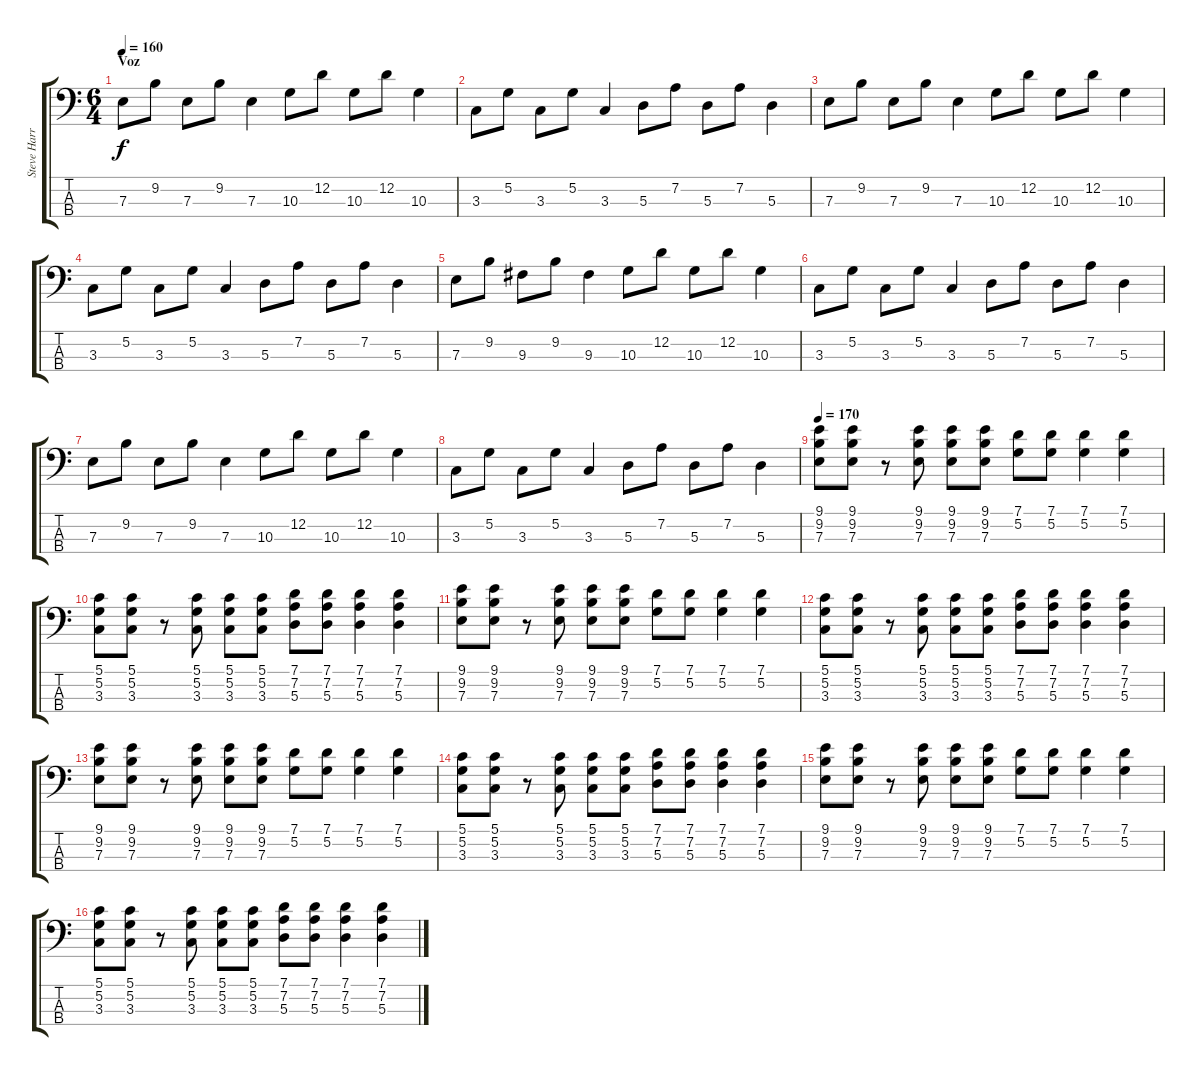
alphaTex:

\track ("Steve Harris" "Steve Harr") {instrument electricbassfinger}
\staff {score tabs}
\tuning (G2 D2 A1 E1) {hide}
\ts (6 4)
\section ("" "Voz")
\tempo 160
\clef f4
\ks c
7.3.8{dy f} 9.2.8 7.3.8 9.2.8 7.3.4 10.3.8 12.2.8 10.3.8 12.2.8 10.3.4 |
\section ("" "")
3.3.8 5.2.8 3.3.8 5.2.8 3.3.4 5.3.8 7.2.8 5.3.8 7.2.8 5.3.4 |
7.3.8 9.2.8 7.3.8 9.2.8 7.3.4 10.3.8 12.2.8 10.3.8 12.2.8 10.3.4 |
3.3.8 5.2.8 3.3.8 5.2.8 3.3.4 5.3.8 7.2.8 5.3.8 7.2.8 5.3.4 |
7.3.8 9.2.8 9.3.8 9.2.8 9.3.4 10.3.8 12.2.8 10.3.8 12.2.8 10.3.4 |
3.3.8 5.2.8 3.3.8 5.2.8 3.3.4 5.3.8 7.2.8 5.3.8 7.2.8 5.3.4 |
7.3.8 9.2.8 7.3.8 9.2.8 7.3.4 10.3.8 12.2.8 10.3.8 12.2.8 10.3.4 |
3.3.8 5.2.8 3.3.8 5.2.8 3.3.4 5.3.8 7.2.8 5.3.8 7.2.8 5.3.4 |
\tempo 170
(9.1 9.2 7.3).8 (9.1 9.2 7.3).8 r.8 (9.1 9.2 7.3).8 (9.1 9.2 7.3).8 (9.1 9.2 7.3).8 (7.1 5.2).8 (7.1 5.2).8 (7.1 5.2).4 (7.1 5.2).4 |
(5.1 5.2 3.3).8 (5.1 5.2 3.3).8 r.8 (5.1 5.2 3.3).8 (5.1 5.2 3.3).8 (5.1 5.2 3.3).8 (7.1 7.2 5.3).8 (7.1 7.2 5.3).8 (7.1 7.2 5.3).4 (7.1 7.2 5.3).4 |
(9.1 9.2 7.3).8 (9.1 9.2 7.3).8 r.8 (9.1 9.2 7.3).8 (9.1 9.2 7.3).8 (9.1 9.2 7.3).8 (7.1 5.2).8 (7.1 5.2).8 (7.1 5.2).4 (7.1 5.2).4 |
(5.1 5.2 3.3).8 (5.1 5.2 3.3).8 r.8 (5.1 5.2 3.3).8 (5.1 5.2 3.3).8 (5.1 5.2 3.3).8 (7.1 7.2 5.3).8 (7.1 7.2 5.3).8 (7.1 7.2 5.3).4 (7.1 7.2 5.3).4 |
(9.1 9.2 7.3).8 (9.1 9.2 7.3).8 r.8 (9.1 9.2 7.3).8 (9.1 9.2 7.3).8 (9.1 9.2 7.3).8 (7.1 5.2).8 (7.1 5.2).8 (7.1 5.2).4 (7.1 5.2).4 |
(5.1 5.2 3.3).8 (5.1 5.2 3.3).8 r.8 (5.1 5.2 3.3).8 (5.1 5.2 3.3).8 (5.1 5.2 3.3).8 (7.1 7.2 5.3).8 (7.1 7.2 5.3).8 (7.1 7.2 5.3).4 (7.1 7.2 5.3).4 |
(9.1 9.2 7.3).8 (9.1 9.2 7.3).8 r.8 (9.1 9.2 7.3).8 (9.1 9.2 7.3).8 (9.1 9.2 7.3).8 (7.1 5.2).8 (7.1 5.2).8 (7.1 5.2).4 (7.1 5.2).4 |
(5.1 5.2 3.3).8 (5.1 5.2 3.3).8 r.8 (5.1 5.2 3.3).8 (5.1 5.2 3.3).8 (5.1 5.2 3.3).8 (7.1 7.2 5.3).8 (7.1 7.2 5.3).8 (7.1 7.2 5.3).4 (7.1 7.2 5.3).4
